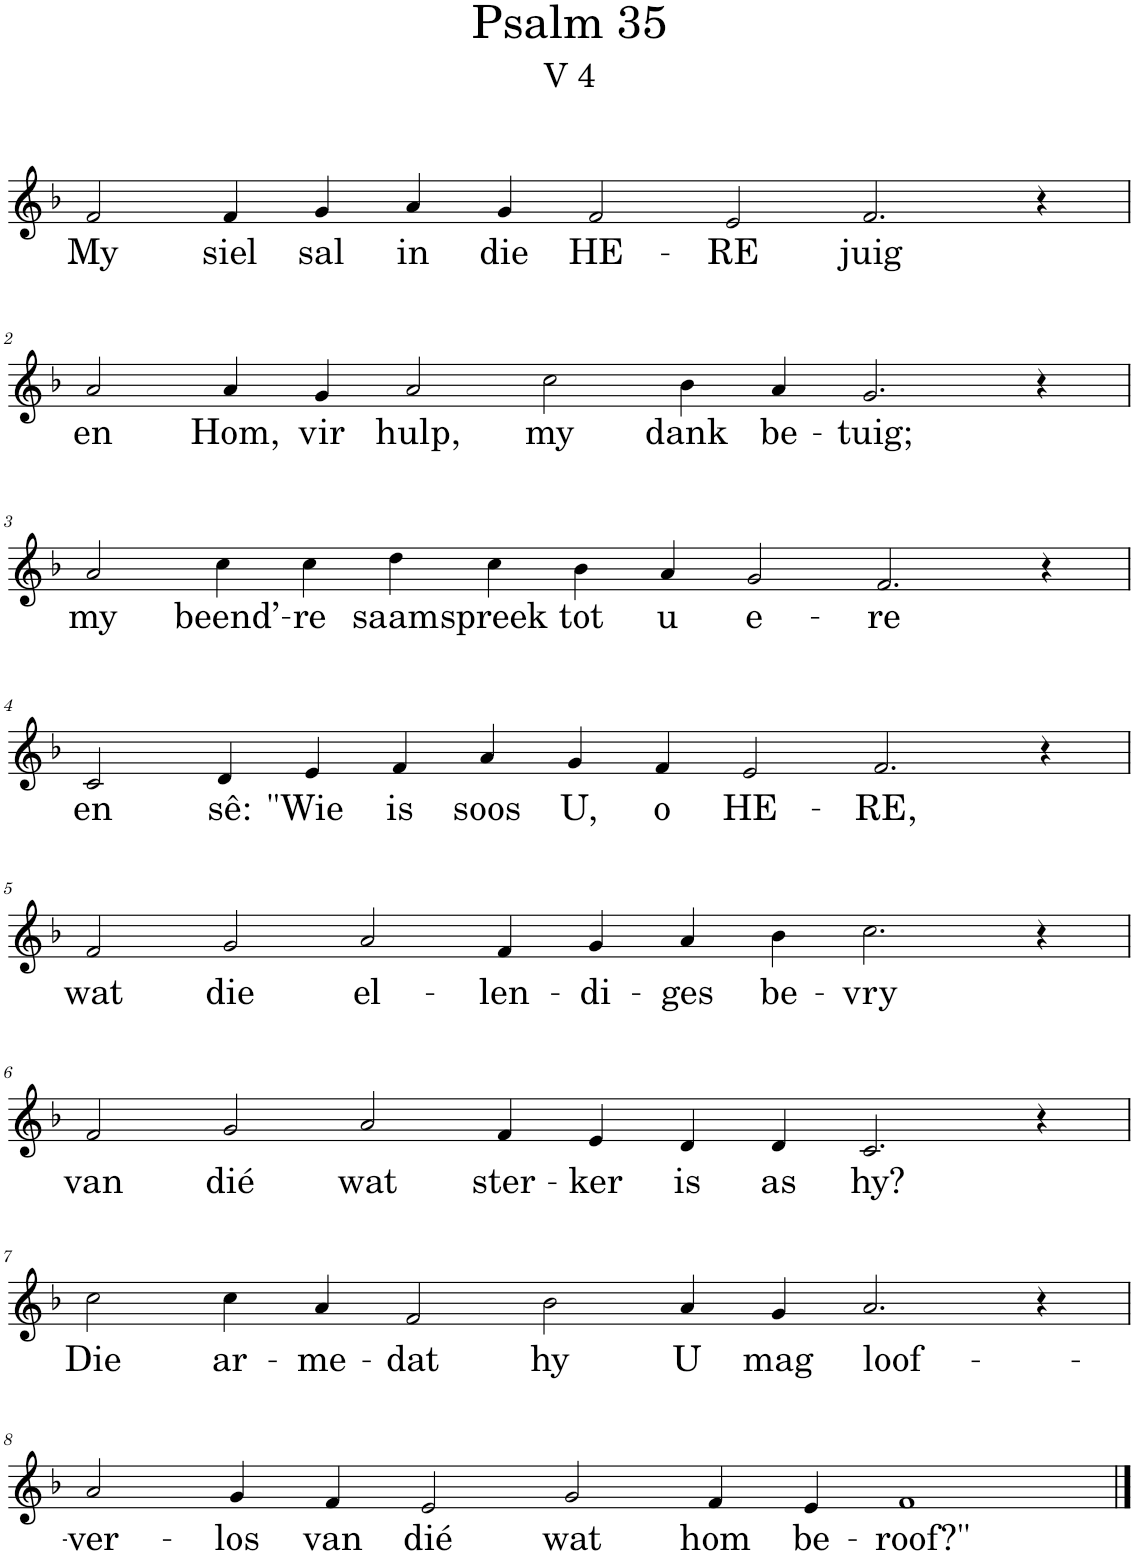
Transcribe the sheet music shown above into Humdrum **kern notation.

**kern	**text
*part1	*part1
*staff1	*staff1
*I"Pipe Organ	*
*I'Org.	*
*clefG2	*
*k[b-]	*
*M14/4	*
=1	=1
!	!LO:LY:b
2f/	My
!	!LO:LY:b
4f/	siel
!	!LO:LY:b
4g/	sal
!	!LO:LY:b
4a/	in
!	!LO:LY:b
4g/	die
!	!LO:LY:b
2f/	HE-
!	!LO:LY:b
2e/	-RE
!	!LO:LY:b
2.f/	juig
4r	.
!!LO:LB:g=z
=2	=2
!	!LO:LY:b
2a/	en
!	!LO:LY:b
4a/	Hom,
!	!LO:LY:b
4g/	vir
!	!LO:LY:b
2a/	hulp,
!	!LO:LY:b
2cc\	my
!	!LO:LY:b
4b-\	dank
!	!LO:LY:b
4a/	be-
!	!LO:LY:b
2.g/	-tuig;
4r	.
!!LO:LB:g=z
=3	=3
!	!LO:LY:b
2a/	my
!	!LO:LY:b
4cc\	beend’-
!	!LO:LY:b
4cc\	-re
!	!LO:LY:b
4dd\	saam
!	!LO:LY:b
4cc\	spreek
!	!LO:LY:b
4b-\	tot
!	!LO:LY:b
4a/	u
!	!LO:LY:b
2g/	e-
!	!LO:LY:b
2.f/	-re
4r	.
!!LO:LB:g=z
=4	=4
!	!LO:LY:b
2c/	en
!	!LO:LY:b
4d/	sê:
!	!LO:LY:b
4e/	"Wie
!	!LO:LY:b
4f/	is
!	!LO:LY:b
4a/	soos
!	!LO:LY:b
4g/	U,
!	!LO:LY:b
4f/	o
!	!LO:LY:b
2e/	HE-
!	!LO:LY:b
2.f/	-RE,
4r	.
!!LO:LB:g=z
=5	=5
!	!LO:LY:b
2f/	wat
!	!LO:LY:b
2g/	die
!	!LO:LY:b
2a/	el-
!	!LO:LY:b
4f/	-len-
!	!LO:LY:b
4g/	-di-
!	!LO:LY:b
4a/	-ges
!	!LO:LY:b
4b-\	be-
!	!LO:LY:b
2.cc\	-vry
4r	.
!!LO:LB:g=z
=6	=6
!	!LO:LY:b
2f/	van
!	!LO:LY:b
2g/	dié
!	!LO:LY:b
2a/	wat
!	!LO:LY:b
4f/	ster-
!	!LO:LY:b
4e/	-ker
!	!LO:LY:b
4d/	is
!	!LO:LY:b
4d/	as
!	!LO:LY:b
2.c/	hy?
4r	.
!!LO:LB:g=z
=7	=7
!	!LO:LY:b
2cc\	Die
!	!LO:LY:b
4cc\	ar-
!	!LO:LY:b
4a/	-me-
!	!LO:LY:b
2f/	-dat
!	!LO:LY:b
2b-\	hy
!	!LO:LY:b
4a/	U
!	!LO:LY:b
4g/	mag
!	!LO:LY:b
2.a/	loof-
4r	.
!!LO:LB:g=z
=8	=8
!	!LO:LY:b
2a/	-ver-
!	!LO:LY:b
4g/	-los
!	!LO:LY:b
4f/	van
!	!LO:LY:b
2e/	dié
!	!LO:LY:b
2g/	wat
!	!LO:LY:b
4f/	hom
!	!LO:LY:b
4e/	be-
!	!LO:LY:b
1f	-roof?"
==	==
*-	*-
